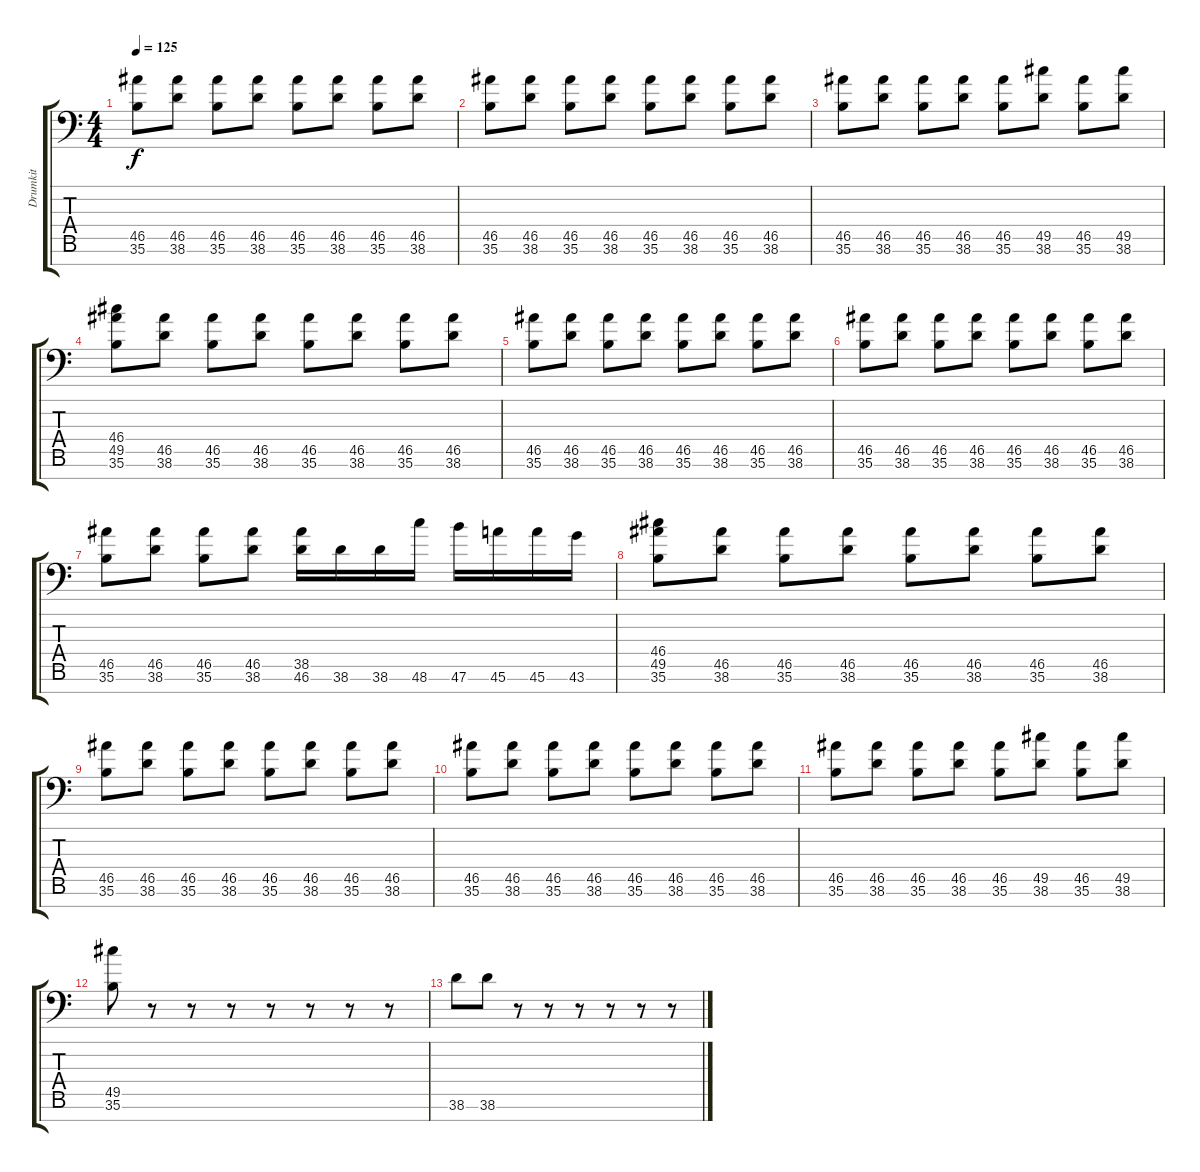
\track ("Drumkit" "Drumkit") {instrument acousticgrandpiano}
\staff {score tabs}
\tuning (C-1 C-1 C-1 C-1 C-1 C-1 C-1) {hide}
\ts (4 4)
\tempo 125
\clef f4
\ks c
(46.5 35.6).8{dy f} (46.5 38.6).8 (46.5 35.6).8 (46.5 38.6).8 (46.5 35.6).8 (46.5 38.6).8 (46.5 35.6).8 (46.5 38.6).8 |
(46.5 35.6).8 (46.5 38.6).8 (46.5 35.6).8 (46.5 38.6).8 (46.5 35.6).8 (46.5 38.6).8 (46.5 35.6).8 (46.5 38.6).8 |
(46.5 35.6).8 (46.5 38.6).8 (46.5 35.6).8 (46.5 38.6).8 (46.5 35.6).8 (49.5 38.6).8 (46.5 35.6).8 (49.5 38.6).8 |
(46.4 49.5 35.6).8 (46.5 38.6).8 (46.5 35.6).8 (46.5 38.6).8 (46.5 35.6).8 (46.5 38.6).8 (46.5 35.6).8 (46.5 38.6).8 |
(46.5 35.6).8 (46.5 38.6).8 (46.5 35.6).8 (46.5 38.6).8 (46.5 35.6).8 (46.5 38.6).8 (46.5 35.6).8 (46.5 38.6).8 |
(46.5 35.6).8 (46.5 38.6).8 (46.5 35.6).8 (46.5 38.6).8 (46.5 35.6).8 (46.5 38.6).8 (46.5 35.6).8 (46.5 38.6).8 |
(46.5 35.6).8 (46.5 38.6).8 (46.5 35.6).8 (46.5 38.6).8 (38.5 46.6).16 38.6.16 38.6.16 48.6.16 47.6.16 45.6.16 45.6.16 43.6.16 |
(46.4 49.5 35.6).8 (46.5 38.6).8 (46.5 35.6).8 (46.5 38.6).8 (46.5 35.6).8 (46.5 38.6).8 (46.5 35.6).8 (46.5 38.6).8 |
(46.5 35.6).8 (46.5 38.6).8 (46.5 35.6).8 (46.5 38.6).8 (46.5 35.6).8 (46.5 38.6).8 (46.5 35.6).8 (46.5 38.6).8 |
(46.5 35.6).8 (46.5 38.6).8 (46.5 35.6).8 (46.5 38.6).8 (46.5 35.6).8 (46.5 38.6).8 (46.5 35.6).8 (46.5 38.6).8 |
(46.5 35.6).8 (46.5 38.6).8 (46.5 35.6).8 (46.5 38.6).8 (46.5 35.6).8 (49.5 38.6).8 (46.5 35.6).8 (49.5 38.6).8 |
(49.5 35.6).8 r.8 r.8 r.8 r.8 r.8 r.8 r.8 |
38.6.8 38.6.8 r.8 r.8 r.8 r.8 r.8 r.8
